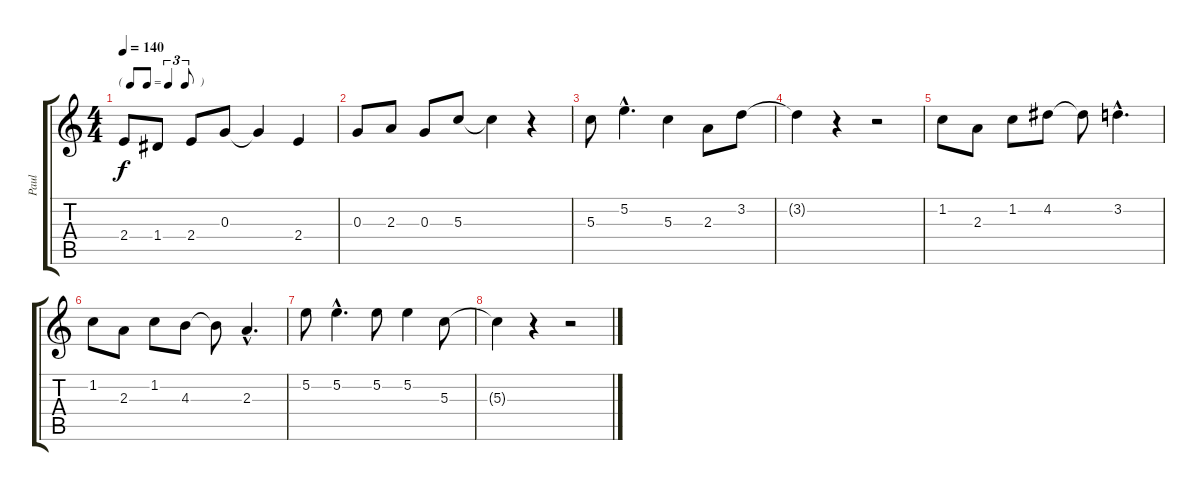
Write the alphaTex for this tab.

\track ("Paul" "Paul") {instrument electricguitarjazz}
\staff {score tabs}
\tuning (E4 B3 G3 D3 A2 E2) {hide}
\ts (4 4)
\tf triplet8th
\tempo 140
\clef g2
\ks c
2.4.8{dy f} 1.4.8 2.4.8 0.3.8 0.3{t}.4 2.4.4 |
0.3.8 2.3.8 0.3.8 5.3.8 5.3{t}.4 r.4 |
5.3.8 5.2{hac}.4{d} 5.3.4 2.3.8 3.2.8 |
3.2{t}.4 r.4 r.2 |
1.2.8 2.3.8 1.2.8 4.2.8 4.2{t}.8 3.2{hac}.4{d} |
1.2.8 2.3.8 1.2.8 4.3.8 4.3{t}.8 2.3{hac}.4{d} |
5.2.8 5.2{hac}.4{d} 5.2.8 5.2.4 5.3.8 |
5.3{t}.4 r.4 r.2
